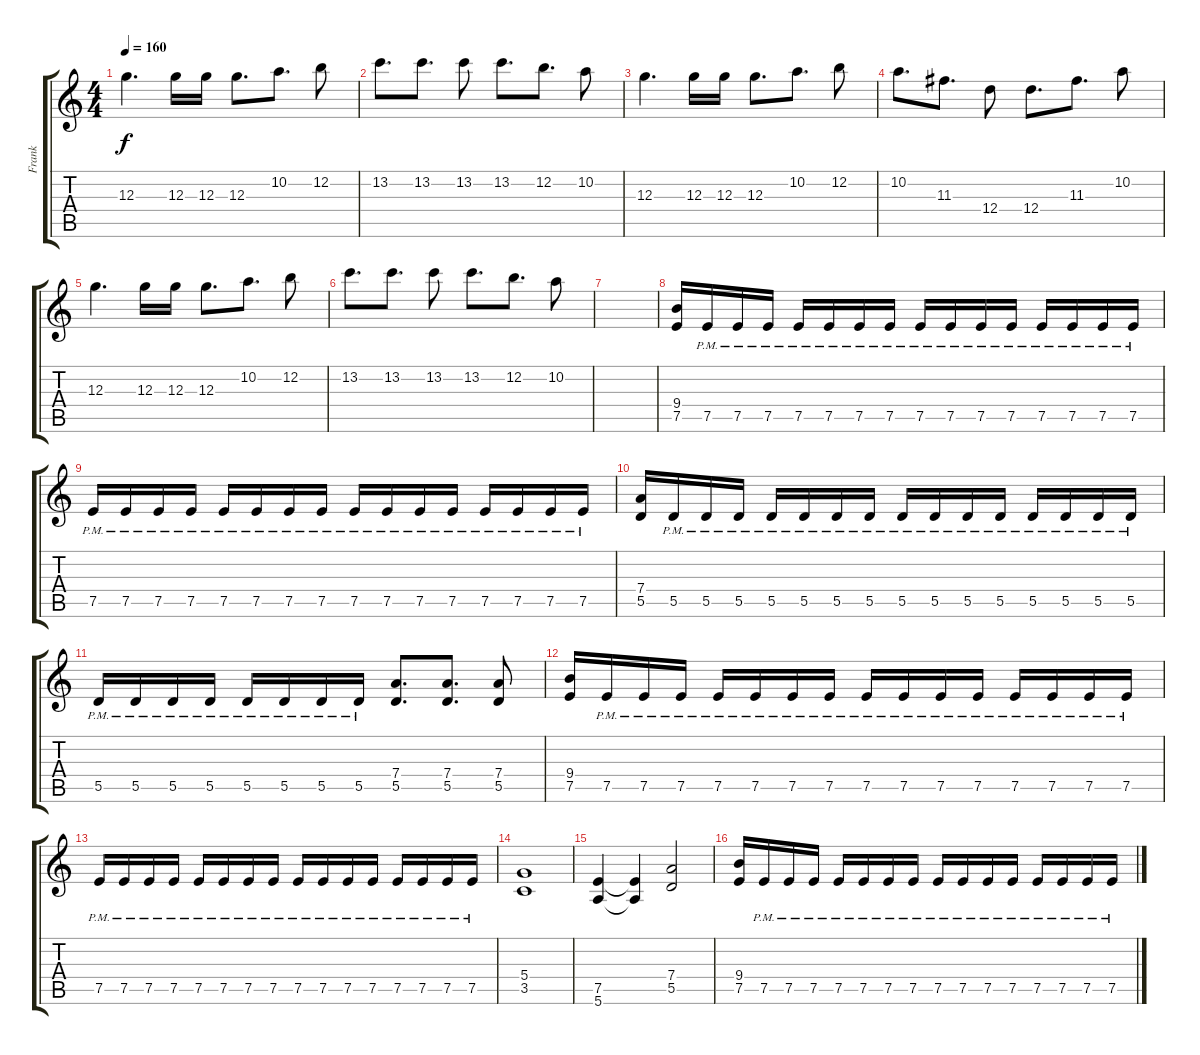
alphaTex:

\track ("Frank" "Frank") {instrument overdrivenguitar}
\staff {score tabs}
\tuning (E4 B3 G3 D3 A2 E2) {hide}
\ts (4 4)
\tempo 160
\clef g2
\ks c
12.3.4{d dy f} 12.3.16 12.3.16 12.3.8{d} 10.2.8{d} 12.2.8 |
13.2.8{d} 13.2.8{d} 13.2.8 13.2.8{d} 12.2.8{d} 10.2.8 |
12.3.4{d} 12.3.16 12.3.16 12.3.8{d} 10.2.8{d} 12.2.8 |
10.2.8{d} 11.3.8{d} 12.4.8 12.4.8{d} 11.3.8{d} 10.2.8 |
12.3.4{d} 12.3.16 12.3.16 12.3.8{d} 10.2.8{d} 12.2.8 |
13.2.8{d} 13.2.8{d} 13.2.8 13.2.8{d} 12.2.8{d} 10.2.8 |
|
(9.4 7.5).16 7.5{pm}.16 7.5{pm}.16 7.5{pm}.16 7.5{pm}.16 7.5{pm}.16 7.5{pm}.16 7.5{pm}.16 7.5{pm}.16 7.5{pm}.16 7.5{pm}.16 7.5{pm}.16 7.5{pm}.16 7.5{pm}.16 7.5{pm}.16 7.5{pm}.16 |
7.5{pm}.16 7.5{pm}.16 7.5{pm}.16 7.5{pm}.16 7.5{pm}.16 7.5{pm}.16 7.5{pm}.16 7.5{pm}.16 7.5{pm}.16 7.5{pm}.16 7.5{pm}.16 7.5{pm}.16 7.5{pm}.16 7.5{pm}.16 7.5{pm}.16 7.5{pm}.16 |
(7.4 5.5).16 5.5{pm}.16 5.5{pm}.16 5.5{pm}.16 5.5{pm}.16 5.5{pm}.16 5.5{pm}.16 5.5{pm}.16 5.5{pm}.16 5.5{pm}.16 5.5{pm}.16 5.5{pm}.16 5.5{pm}.16 5.5{pm}.16 5.5{pm}.16 5.5{pm}.16 |
5.5{pm}.16 5.5{pm}.16 5.5{pm}.16 5.5{pm}.16 5.5{pm}.16 5.5{pm}.16 5.5{pm}.16 5.5{pm}.16 (7.4 5.5).8{d} (7.4 5.5).8{d} (7.4 5.5).8 |
(9.4 7.5).16 7.5{pm}.16 7.5{pm}.16 7.5{pm}.16 7.5{pm}.16 7.5{pm}.16 7.5{pm}.16 7.5{pm}.16 7.5{pm}.16 7.5{pm}.16 7.5{pm}.16 7.5{pm}.16 7.5{pm}.16 7.5{pm}.16 7.5{pm}.16 7.5{pm}.16 |
7.5{pm}.16 7.5{pm}.16 7.5{pm}.16 7.5{pm}.16 7.5{pm}.16 7.5{pm}.16 7.5{pm}.16 7.5{pm}.16 7.5{pm}.16 7.5{pm}.16 7.5{pm}.16 7.5{pm}.16 7.5{pm}.16 7.5{pm}.16 7.5{pm}.16 7.5{pm}.16 |
(5.4 3.5).1 |
(7.5 5.6).4 (7.5{t} 5.6{t}).4 (7.4 5.5).2 |
(9.4 7.5).16 7.5{pm}.16 7.5{pm}.16 7.5{pm}.16 7.5{pm}.16 7.5{pm}.16 7.5{pm}.16 7.5{pm}.16 7.5{pm}.16 7.5{pm}.16 7.5{pm}.16 7.5{pm}.16 7.5{pm}.16 7.5{pm}.16 7.5{pm}.16 7.5{pm}.16
